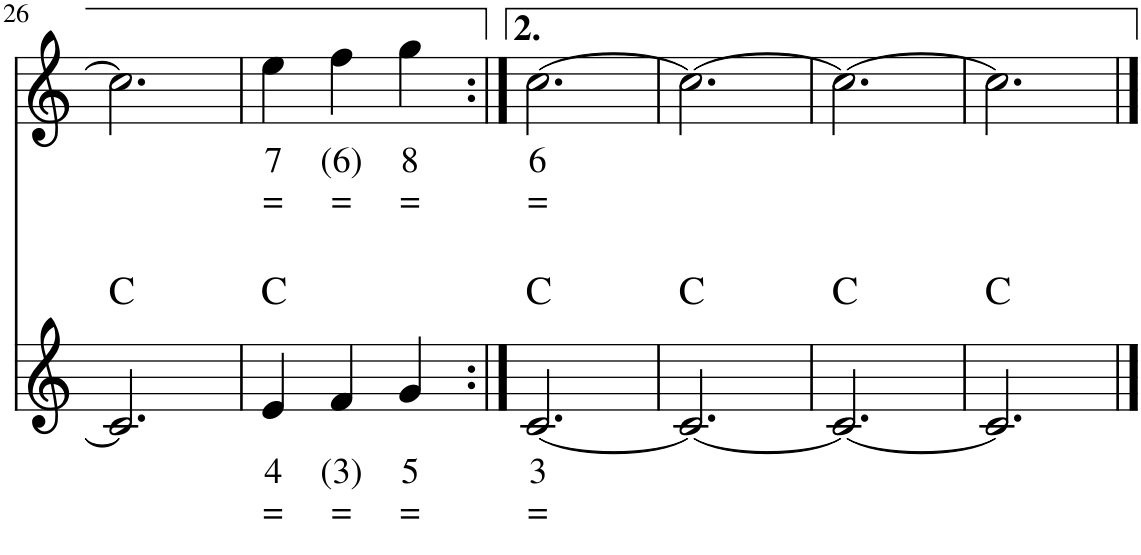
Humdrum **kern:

**kern	**text	**text	**harte	**kern	**text	**text
*part2	*part2	*part2	*part2	*part1	*part1	*part1
*staff2	*staff2	*staff2	*	*staff1	*staff1	*staff1
*I"Stem	*	*	*	*I"Stem	*	*
!!LO:PB:g=z
*clefG2	*	*	*	*clefG2	*	*
*k[]	*	*	*	*k[]	*	*
*M3/4	*	*	*	*M3/4	*	*
=26	=26	=26	=26	=26	=26	=26
2.c/]	.	.	C:maj	2.cc\]	.	.
=27	=27	=27	=27	=27	=27	=27
!	!LO:LY:b	!LO:LY:b	!	!	!LO:LY:b	!LO:LY:b
4e/	4	=	C:maj	4ee\	7	=
!	!LO:LY:b	!LO:LY:b	!	!	!LO:LY:b	!LO:LY:b
4f/	(3)	=	.	4ff\	(6)	=
!	!LO:LY:b	!LO:LY:b	!	!	!LO:LY:b	!LO:LY:b
4g/	5	=	.	4gg\	8	=
=28:|!	=28:|!	=28:|!	=28:|!	=28:|!	=28:|!	=28:|!
!	!LO:LY:b	!LO:LY:b	!	!	!LO:LY:b	!LO:LY:b
[2.c/	3	=	C:maj	[2.cc\	6	=
=29	=29	=29	=29	=29	=29	=29
2.c/_	.	.	C:maj	2.cc\_	.	.
=30	=30	=30	=30	=30	=30	=30
2.c/_	.	.	C:maj	2.cc\_	.	.
=31	=31	=31	=31	=31	=31	=31
2.c/]	.	.	C:maj	2.cc\]	.	.
==	==	==	==	==	==	==
*-	*-	*-	*-	*-	*-	*-
